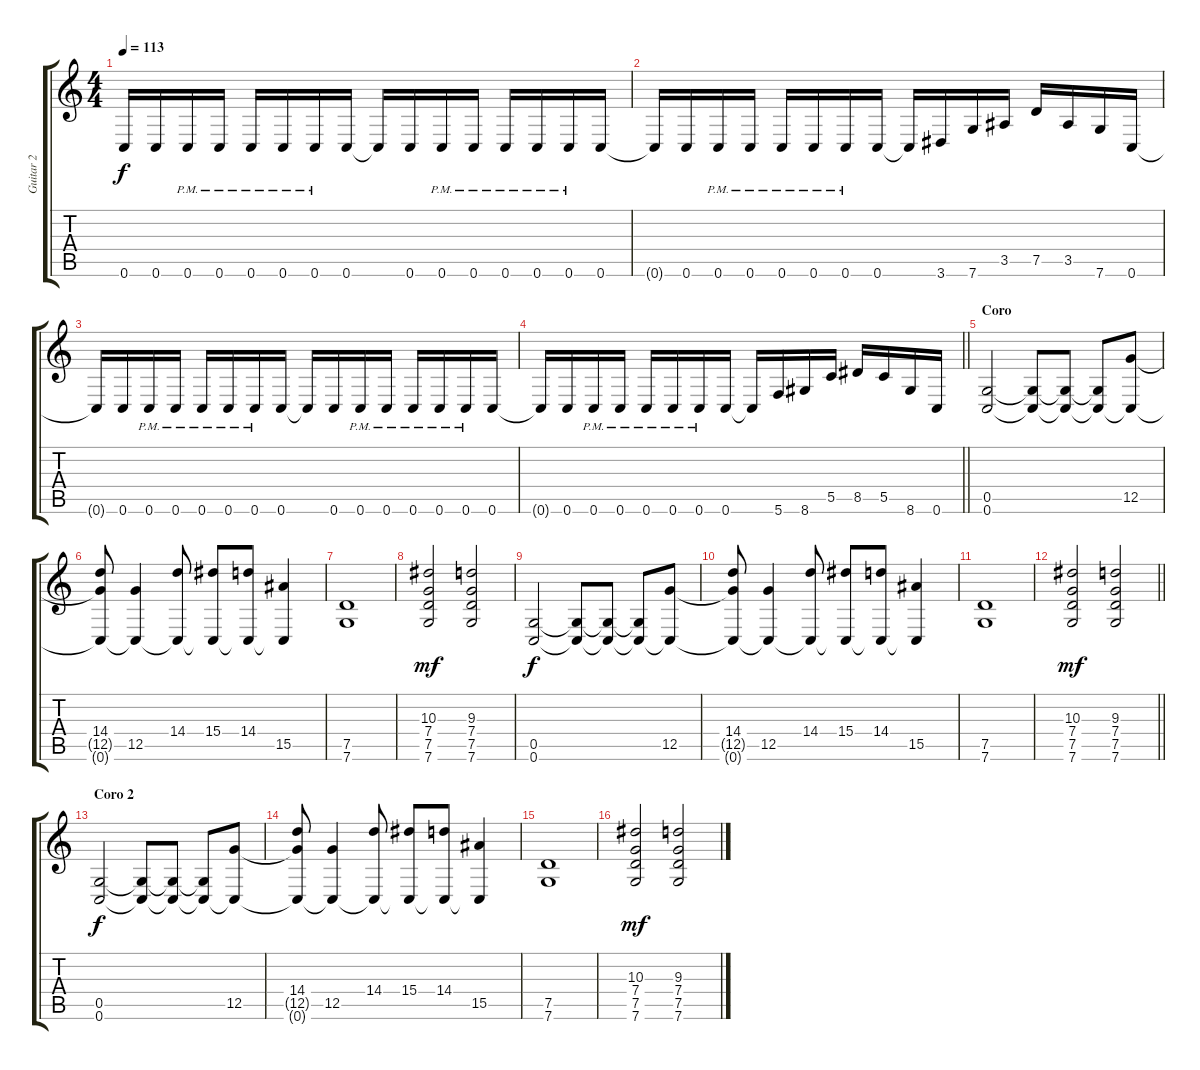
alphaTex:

\track ("Guitar 2" "Guitar 2") {instrument overdrivenguitar}
\staff {score tabs}
\tuning (D4 A3 F3 C3 G2 C2) {hide}
\ts (4 4)
\tempo 113
\clef g2
\ks c
0.6{t}.16{dy f} 0.6.16 0.6{pm}.16 0.6{pm}.16 0.6{pm}.16 0.6{pm}.16 0.6{pm}.16 0.6.16 0.6{t}.16 0.6.16 0.6{pm}.16 0.6{pm}.16 0.6{pm}.16 0.6{pm}.16 0.6{pm}.16 0.6.16 |
0.6{t}.16 0.6.16 0.6{pm}.16 0.6{pm}.16 0.6{pm}.16 0.6{pm}.16 0.6{pm}.16 0.6.16 0.6{t}.16 3.6.16 7.6.16 3.5.16 7.5.16 3.5.16 7.6.16 0.6.16 |
0.6{t}.16 0.6.16 0.6{pm}.16 0.6{pm}.16 0.6{pm}.16 0.6{pm}.16 0.6{pm}.16 0.6.16 0.6{t}.16 0.6.16 0.6{pm}.16 0.6{pm}.16 0.6{pm}.16 0.6{pm}.16 0.6{pm}.16 0.6.16 |
\barLineRight lightlight
0.6{t}.16 0.6.16 0.6{pm}.16 0.6{pm}.16 0.6{pm}.16 0.6{pm}.16 0.6{pm}.16 0.6.16 0.6{t}.16 5.6.16 8.6.16 5.5.16 8.5.16 5.5.16 8.6.16 0.6.16 |
\section ("" "Coro")
(0.5 0.6).2 (0.5{t} 0.6{t}).8 (0.5{t} 0.6{t}).8 (0.5{t} 0.6{t}).8 (12.5 0.6{t}).8 |
(14.4 12.5{t} 0.6{t}).8 (12.5 0.6{t}).4 (14.4 0.6{t}).8 (15.4 0.6{t}).8 (14.4 0.6{t}).8 (15.5 0.6{t}).4 |
(7.5 7.6).1 |
(10.3 7.4 7.5 7.6).2{dy mf} (9.3 7.4 7.5 7.6).2 |
(0.5 0.6).2{dy f} (0.5{t} 0.6{t}).8 (0.5{t} 0.6{t}).8 (0.5{t} 0.6{t}).8 (12.5 0.6{t}).8 |
(14.4 12.5{t} 0.6{t}).8 (12.5 0.6{t}).4 (14.4 0.6{t}).8 (15.4 0.6{t}).8 (14.4 0.6{t}).8 (15.5 0.6{t}).4 |
(7.5 7.6).1 |
\barLineRight lightlight
(10.3 7.4 7.5 7.6).2{dy mf} (9.3 7.4 7.5 7.6).2 |
\section ("" "Coro 2")
(0.5 0.6).2{dy f} (0.5{t} 0.6{t}).8 (0.5{t} 0.6{t}).8 (0.5{t} 0.6{t}).8 (12.5 0.6{t}).8 |
(14.4 12.5{t} 0.6{t}).8 (12.5 0.6{t}).4 (14.4 0.6{t}).8 (15.4 0.6{t}).8 (14.4 0.6{t}).8 (15.5 0.6{t}).4 |
(7.5 7.6).1 |
(10.3 7.4 7.5 7.6).2{dy mf} (9.3 7.4 7.5 7.6).2
